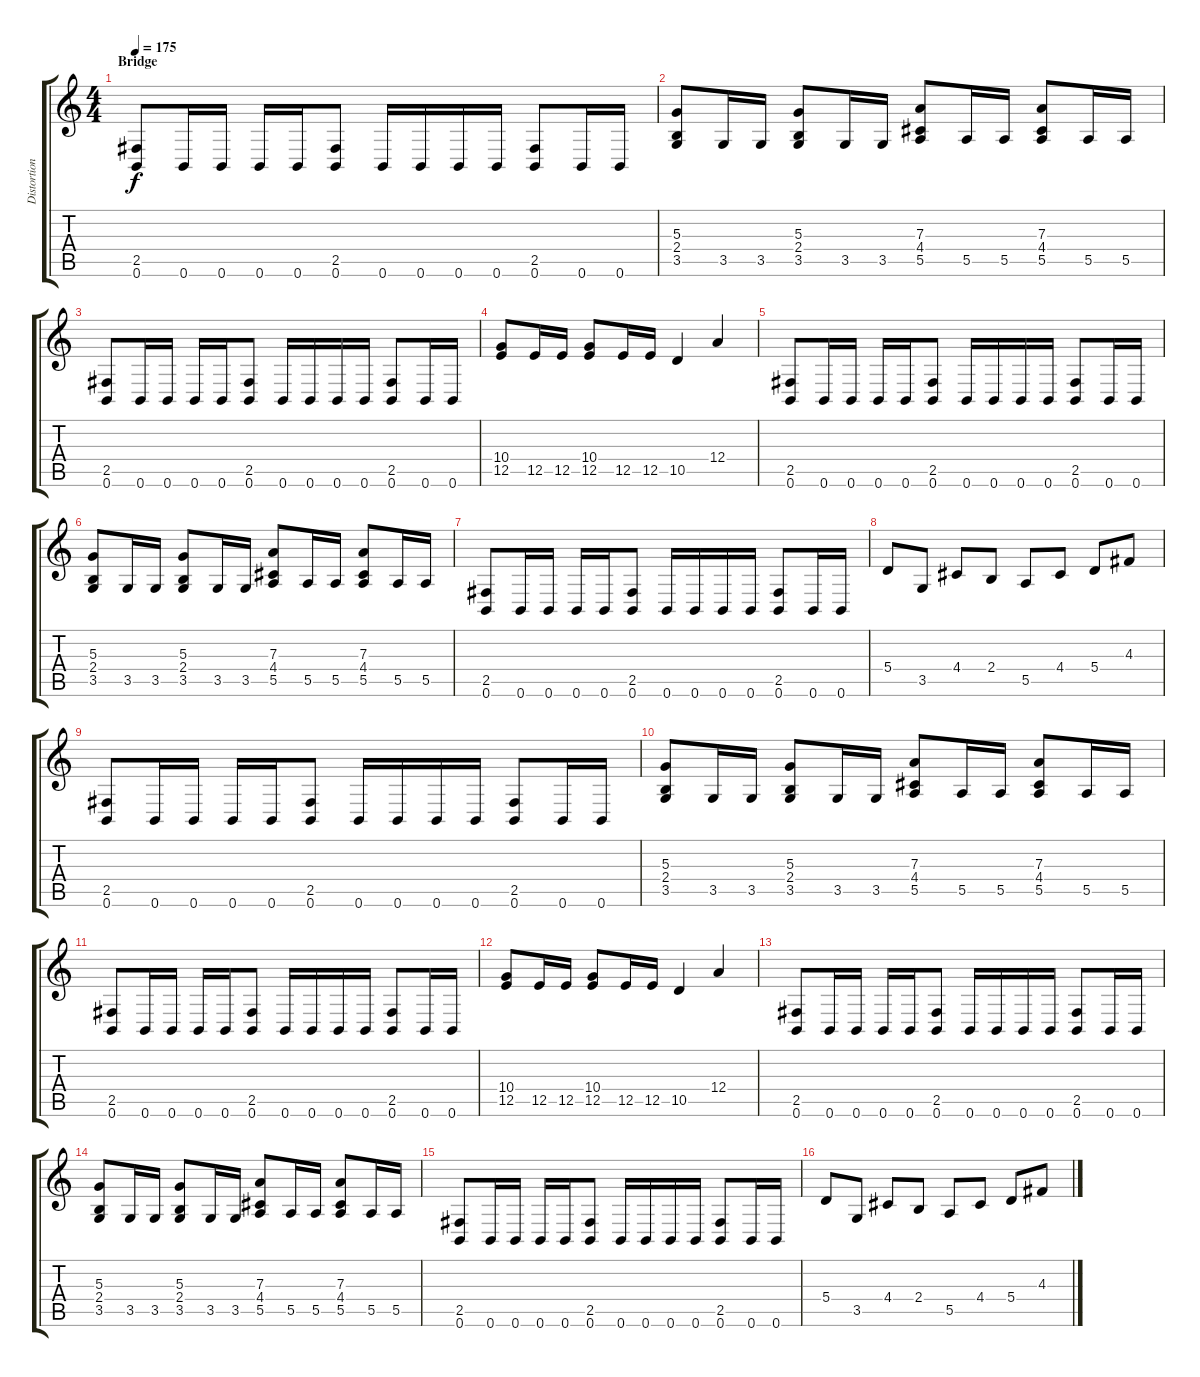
\track ("Distortion II / Jack" "Distortion") {instrument distortionguitar}
\staff {score tabs}
\tuning (B3 Gb3 D3 A2 E2 B1) {hide}
\ts (4 4)
\section ("" "Bridge")
\tempo 175
\clef g2
\ks c
(2.5 0.6).8{dy f} 0.6.16 0.6.16 0.6.16 0.6.16 (2.5 0.6).8 0.6.16 0.6.16 0.6.16 0.6.16 (2.5 0.6).8 0.6.16 0.6.16 |
(5.3 2.4 3.5).8 3.5.16 3.5.16 (5.3 2.4 3.5).8 3.5.16 3.5.16 (7.3 4.4 5.5).8 5.5.16 5.5.16 (7.3 4.4 5.5).8 5.5.16 5.5.16 |
(2.5 0.6).8 0.6.16 0.6.16 0.6.16 0.6.16 (2.5 0.6).8 0.6.16 0.6.16 0.6.16 0.6.16 (2.5 0.6).8 0.6.16 0.6.16 |
(10.4 12.5).8 12.5.16 12.5.16 (10.4 12.5).8 12.5.16 12.5.16 10.5.4 12.4.4 |
(2.5 0.6).8 0.6.16 0.6.16 0.6.16 0.6.16 (2.5 0.6).8 0.6.16 0.6.16 0.6.16 0.6.16 (2.5 0.6).8 0.6.16 0.6.16 |
(5.3 2.4 3.5).8 3.5.16 3.5.16 (5.3 2.4 3.5).8 3.5.16 3.5.16 (7.3 4.4 5.5).8 5.5.16 5.5.16 (7.3 4.4 5.5).8 5.5.16 5.5.16 |
(2.5 0.6).8 0.6.16 0.6.16 0.6.16 0.6.16 (2.5 0.6).8 0.6.16 0.6.16 0.6.16 0.6.16 (2.5 0.6).8 0.6.16 0.6.16 |
5.4.8 3.5.8 4.4.8 2.4.8 5.5.8 4.4.8 5.4.8 4.3.8 |
(2.5 0.6).8 0.6.16 0.6.16 0.6.16 0.6.16 (2.5 0.6).8 0.6.16 0.6.16 0.6.16 0.6.16 (2.5 0.6).8 0.6.16 0.6.16 |
(5.3 2.4 3.5).8 3.5.16 3.5.16 (5.3 2.4 3.5).8 3.5.16 3.5.16 (7.3 4.4 5.5).8 5.5.16 5.5.16 (7.3 4.4 5.5).8 5.5.16 5.5.16 |
(2.5 0.6).8 0.6.16 0.6.16 0.6.16 0.6.16 (2.5 0.6).8 0.6.16 0.6.16 0.6.16 0.6.16 (2.5 0.6).8 0.6.16 0.6.16 |
(10.4 12.5).8 12.5.16 12.5.16 (10.4 12.5).8 12.5.16 12.5.16 10.5.4 12.4.4 |
(2.5 0.6).8 0.6.16 0.6.16 0.6.16 0.6.16 (2.5 0.6).8 0.6.16 0.6.16 0.6.16 0.6.16 (2.5 0.6).8 0.6.16 0.6.16 |
(5.3 2.4 3.5).8 3.5.16 3.5.16 (5.3 2.4 3.5).8 3.5.16 3.5.16 (7.3 4.4 5.5).8 5.5.16 5.5.16 (7.3 4.4 5.5).8 5.5.16 5.5.16 |
(2.5 0.6).8 0.6.16 0.6.16 0.6.16 0.6.16 (2.5 0.6).8 0.6.16 0.6.16 0.6.16 0.6.16 (2.5 0.6).8 0.6.16 0.6.16 |
5.4.8 3.5.8 4.4.8 2.4.8 5.5.8 4.4.8 5.4.8 4.3.8
